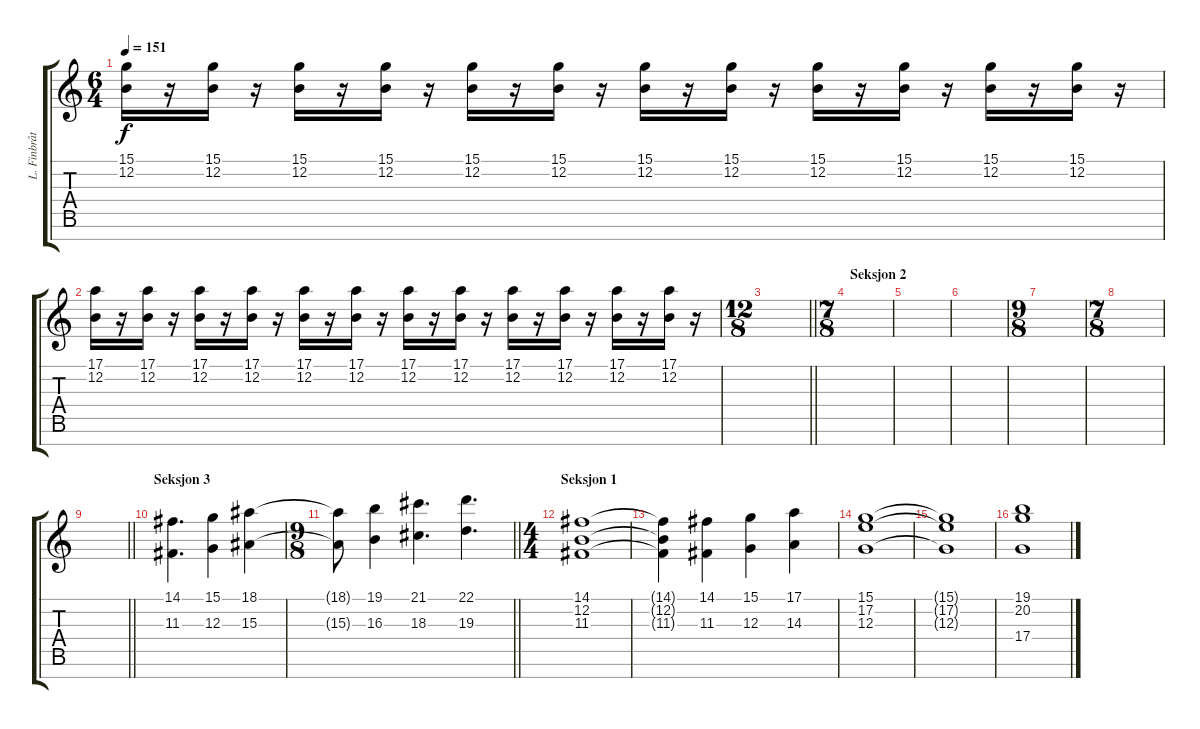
\track ("L. Finbråten" "L. Finbråt") {instrument acousticgrandpiano}
\staff {score tabs}
\tuning (E4 B3 G3 D3 A2 E2 B1) {hide}
\ts (6 4)
\tempo 151
\clef g2
\ks c
(15.1 12.2).16{dy f} r.16 (15.1 12.2).16 r.16 (15.1 12.2).16 r.16 (15.1 12.2).16 r.16 (15.1 12.2).16 r.16 (15.1 12.2).16 r.16 (15.1 12.2).16 r.16 (15.1 12.2).16 r.16 (15.1 12.2).16 r.16 (15.1 12.2).16 r.16 (15.1 12.2).16 r.16 (15.1 12.2).16 r.16 |
(17.1 12.2).16 r.16 (17.1 12.2).16 r.16 (17.1 12.2).16 r.16 (17.1 12.2).16 r.16 (17.1 12.2).16 r.16 (17.1 12.2).16 r.16 (17.1 12.2).16 r.16 (17.1 12.2).16 r.16 (17.1 12.2).16 r.16 (17.1 12.2).16 r.16 (17.1 12.2).16 r.16 (17.1 12.2).16 r.16 |
\ts (12 8)
\barLineRight lightlight
|
\ts (7 8)
\section ("" "Seksjon 2")
|
|
|
\ts (9 8)
|
\ts (7 8)
|
\barLineRight lightlight
|
\section ("" "Seksjon 3")
(14.1 11.3).4{d volume 16 instrument acousticgrandpiano} (15.1 12.3).4 (18.1 15.3).4 |
\ts (9 8)
\barLineRight lightlight
(18.1{t} 15.3{t}).8 (19.1 16.3).4 (21.1 18.3).4{d} (22.1 19.3).4{d} |
\ts (4 4)
\section ("" "Seksjon 1")
(14.1 12.2 11.3).1{volume 11} |
(14.1{t} 12.2{t} 11.3{t}).4 (14.1 11.3).4 (15.1 12.3).4 (17.1 14.3).4 |
(15.1 17.2 12.3).1 |
(15.1{t} 17.2{t} 12.3{t}).1 |
(19.1 20.2 17.4).1
